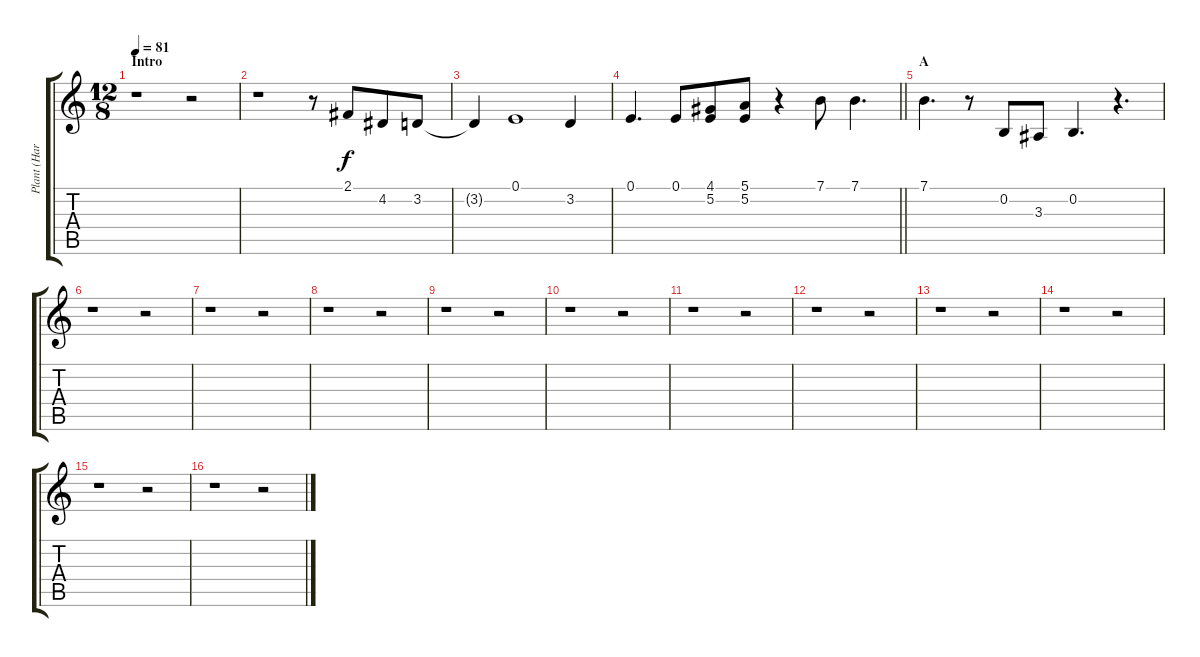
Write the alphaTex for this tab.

\track ("Plant (Harmonica)" "Plant (Har") {instrument harmonica}
\staff {score tabs}
\tuning (E4 B3 G3 D3 A2 E2) {hide}
\ts (12 8)
\section ("" "Intro")
\tempo 81
\clef g2
\ks c
r.1{dy f instrument harmonica} r.2 |
r.1 r.8 2.1.8 4.2.8 3.2.8 |
3.2{t}.4 0.1.1 3.2.4 |
\barLineRight lightlight
0.1.4{d} 0.1.8 (4.1 5.2).8 (5.1 5.2).8 r.4 7.1.8 7.1.4{d} |
\section ("" "A")
7.1.4{d} r.8 0.2.8 3.3.8 0.2.4{d} r.4{d} |
r.1 r.2 |
r.1 r.2 |
r.1 r.2 |
r.1 r.2 |
r.1 r.2 |
r.1 r.2 |
r.1 r.2 |
r.1 r.2 |
r.1 r.2 |
r.1 r.2 |
r.1 r.2
